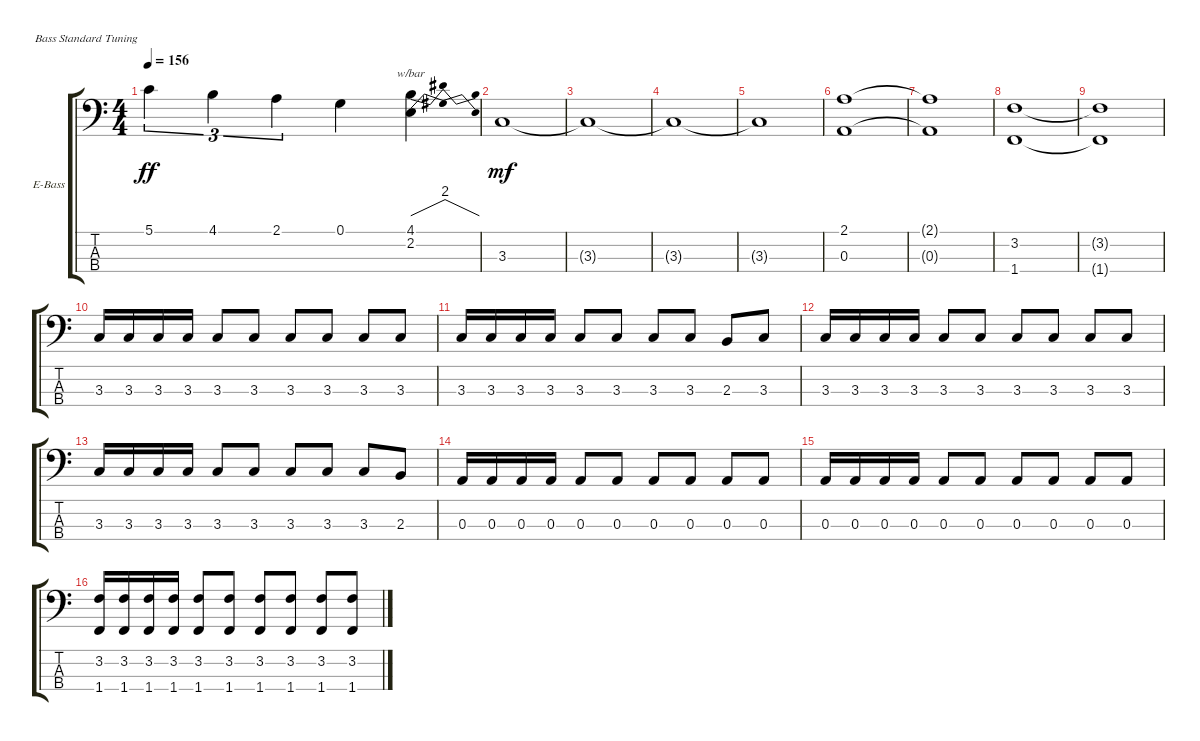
\defaultSystemsLayout 4
\bracketExtendMode groupsimilarinstruments
\firstSystemTrackNameOrientation horizontal
\otherSystemsTrackNameOrientation horizontal
\track ("Electric Bass" "E-Bass") {instrument electricbassfinger}
\staff {score tabs}
\tuning (G2 D2 A1 E1)
\ts (4 4)
\tempo 156
\clef f4
\ks c
5.1.4{tu (3 2) dy ff instrument electricbassfinger} 4.1.4{tu (3 2)} 2.1.4{tu (3 2)} 0.1.4 (2.2 4.1).4{tbe (dip default 0 0 14.399999999999999 8 15 8 30 0)} |
3.3.1{dy mf} |
3.3{t}.1 |
3.3{t}.1 |
3.3{t}.1 |
(0.3 2.1).1 |
(0.3{t} 2.1{t}).1 |
(1.4 3.2).1 |
(1.4{t} 3.2{t}).1 |
3.3.16 3.3.16 3.3.16 3.3.16 3.3.8 3.3.8 3.3.8 3.3.8 3.3.8 3.3.8 |
3.3.16 3.3.16 3.3.16 3.3.16 3.3.8 3.3.8 3.3.8 3.3.8 2.3.8 3.3.8 |
3.3.16 3.3.16 3.3.16 3.3.16 3.3.8 3.3.8 3.3.8 3.3.8 3.3.8 3.3.8 |
3.3.16 3.3.16 3.3.16 3.3.16 3.3.8 3.3.8 3.3.8 3.3.8 3.3.8 2.3.8 |
0.3.16 0.3.16 0.3.16 0.3.16 0.3.8 0.3.8 0.3.8 0.3.8 0.3.8 0.3.8 |
0.3.16 0.3.16 0.3.16 0.3.16 0.3.8 0.3.8 0.3.8 0.3.8 0.3.8 0.3.8 |
(1.4 3.2).16 (1.4 3.2).16 (1.4 3.2).16 (1.4 3.2).16 (1.4 3.2).8 (1.4 3.2).8 (1.4 3.2).8 (1.4 3.2).8 (1.4 3.2).8 (1.4 3.2).8
